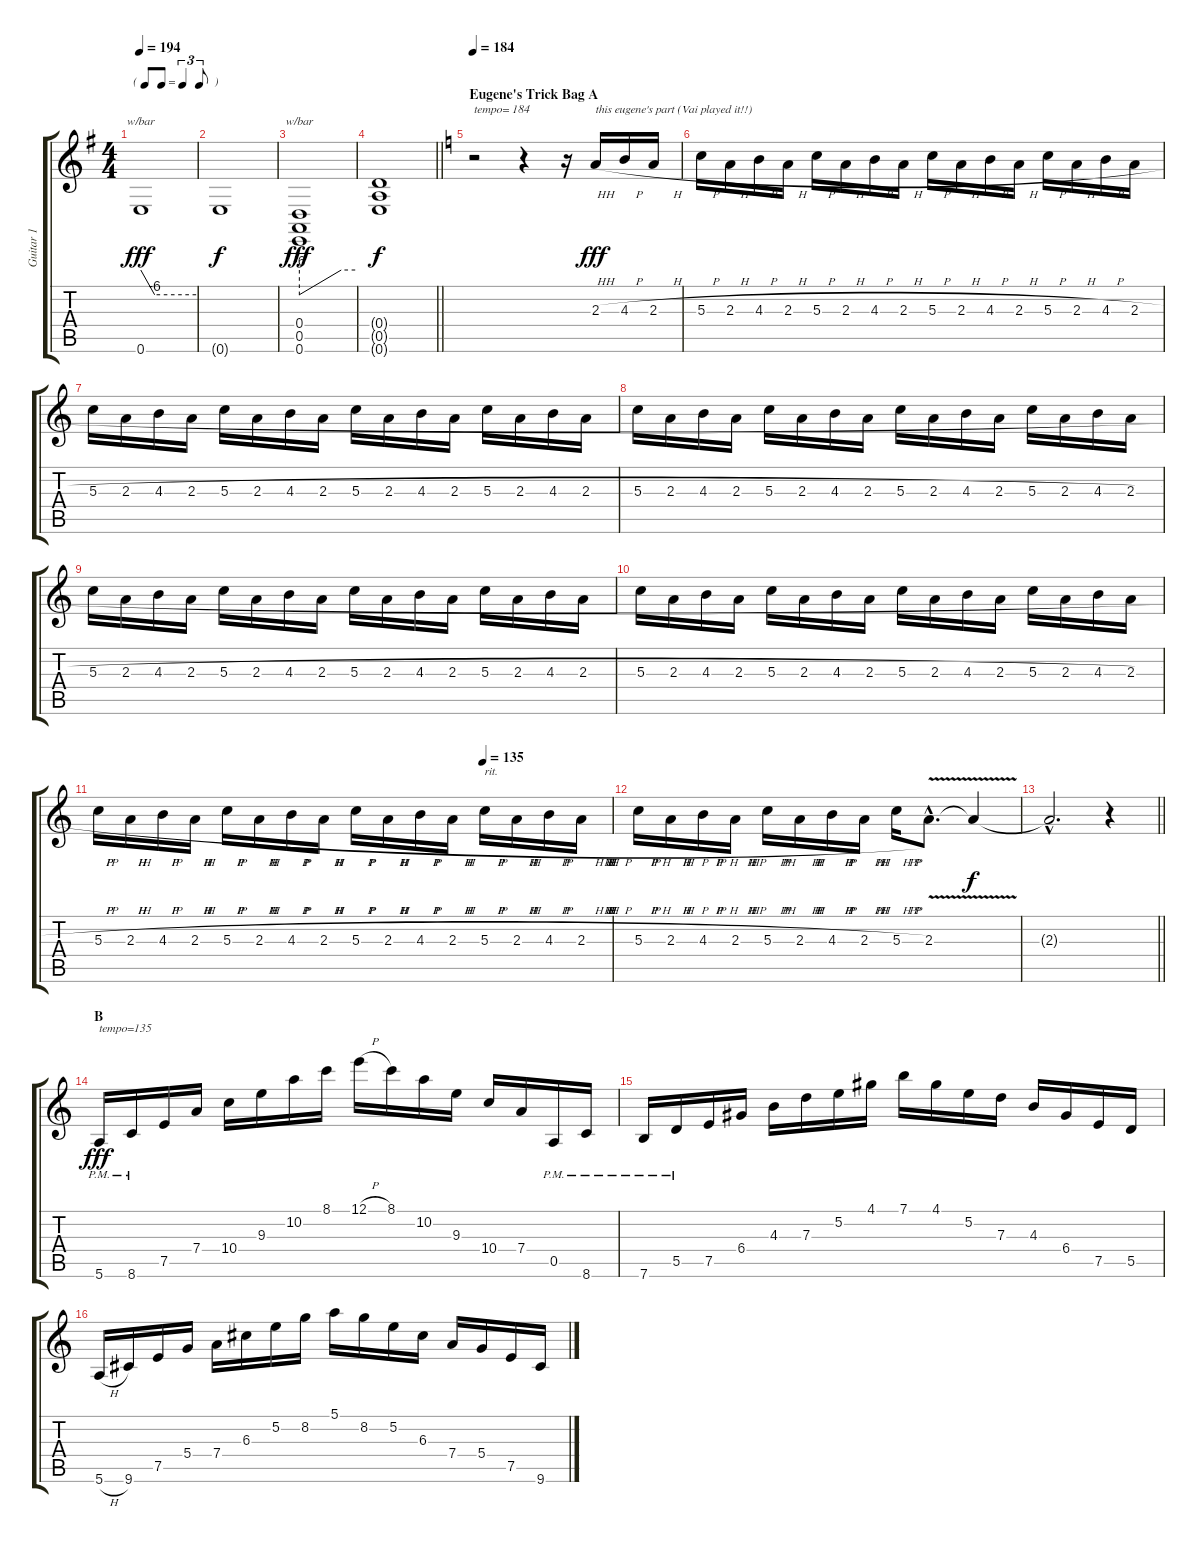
\track ("Guitar 1" "Guitar 1") {instrument distortionguitar}
\staff {score tabs}
\tuning (E4 B3 G3 D3 A2 E2) {hide}
\ts (4 4)
\tf triplet8th
\tempo 194
\clef g2
\ks g
0.6.1{tbe (custom default 0 0 15 -24 60 -24) dy fff} |
0.6{t}.1{dy f} |
(0.4 0.5 0.6).1{tbe (custom default 0 -24 45 0 60 0) dy fff volume 0} |
\barLineRight lightlight
(0.4{t} 0.5{t} 0.6{t}).1{dy f} |
\section ("" "Eugene's Trick Bag A")
\tempo 184
\ks c
r.2{txt "tempo= 184" volume 16} r.4 r.16 2.3{h}.16{txt "this eugene's part (Vai played it!!)" dy fff instrument overdrivenguitar} 4.3{h}.16 2.3{h}.16 |
5.3{h}.16 2.3{h}.16 4.3{h}.16 2.3{h}.16 5.3{h}.16 2.3{h}.16 4.3{h}.16 2.3{h}.16 5.3{h}.16 2.3{h}.16 4.3{h}.16 2.3{h}.16 5.3{h}.16 2.3{h}.16 4.3{h}.16 2.3{h}.16 |
5.3{h}.16 2.3{h}.16 4.3{h}.16 2.3{h}.16 5.3{h}.16 2.3{h}.16 4.3{h}.16 2.3{h}.16 5.3{h}.16 2.3{h}.16 4.3{h}.16 2.3{h}.16 5.3{h}.16 2.3{h}.16 4.3{h}.16 2.3{h}.16 |
5.3{h}.16 2.3{h}.16 4.3{h}.16 2.3{h}.16 5.3{h}.16 2.3{h}.16 4.3{h}.16 2.3{h}.16 5.3{h}.16 2.3{h}.16 4.3{h}.16 2.3{h}.16 5.3{h}.16 2.3{h}.16 4.3{h}.16 2.3{h}.16 |
5.3{h}.16 2.3{h}.16 4.3{h}.16 2.3{h}.16 5.3{h}.16 2.3{h}.16 4.3{h}.16 2.3{h}.16 5.3{h}.16 2.3{h}.16 4.3{h}.16 2.3{h}.16 5.3{h}.16 2.3{h}.16 4.3{h}.16 2.3{h}.16 |
5.3{h}.16 2.3{h}.16 4.3{h}.16 2.3{h}.16 5.3{h}.16 2.3{h}.16 4.3{h}.16 2.3{h}.16 5.3{h}.16 2.3{h}.16 4.3{h}.16 2.3{h}.16 5.3{h}.16 2.3{h}.16 4.3{h}.16 2.3{h}.16 |
\tempo (135 0.75)
5.3{h}.16 2.3{h}.16 4.3{h}.16 2.3{h}.16 5.3{h}.16 2.3{h}.16 4.3{h}.16 2.3{h}.16 5.3{h}.16 2.3{h}.16 4.3{h}.16 2.3{h}.16 5.3{h}.16{txt "rit."} 2.3{h}.16 4.3{h}.16 2.3{h}.16 |
5.3{h}.16 2.3{h}.16 4.3{h}.16 2.3{h}.16 5.3{h}.16 2.3{h}.16 4.3{h}.16 2.3{h}.16 5.3{h}.16 2.3{v hac}.8{d} 2.3{t}.4{dy f} |
\barLineRight lightlight
2.3{hac t}.2{d} r.4{instrument electricguitarjazz} |
\section ("" "B")
5.6{pm}.16{txt "tempo=135" dy fff} 8.6{pm}.16 7.5.16 7.4.16 10.4.16 9.3.16 10.2.16 8.1.16 12.1{h}.16 8.1.16 10.2.16 9.3.16 10.4.16 7.4.16 0.5{pm}.16 8.6{pm}.16 |
7.6{pm}.16 5.5{pm}.16 7.5.16 6.4.16 4.3.16 7.3.16 5.2.16 4.1.16 7.1.16 4.1.16 5.2.16 7.3.16 4.3.16 6.4.16 7.5.16 5.5.16 |
5.6{h}.16 9.6.16 7.5.16 5.4.16 7.4.16 6.3.16 5.2.16 8.2.16 5.1.16 8.2.16 5.2.16 6.3.16 7.4.16 5.4.16 7.5.16 9.6.16
